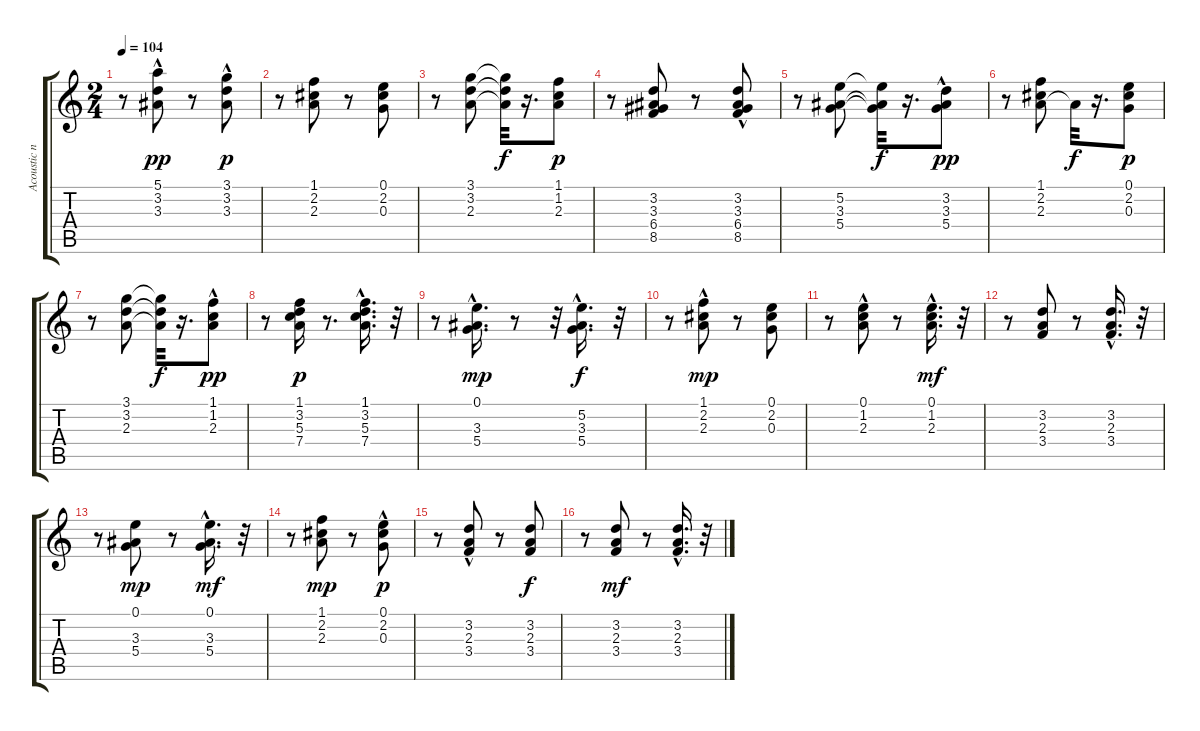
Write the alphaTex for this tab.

\track ("Acoustic nylon" "Acoustic n") {instrument acousticguitarnylon}
\staff {score tabs}
\tuning (E4 B3 G3 D3 A2 E2) {hide}
\ts (2 4)
\tempo 104
\clef g2
\ks c
r.8{dy p} (5.1 3.2 3.3{hac}).8{dy pp} r.8 (3.1{hac} 3.2 3.3{hac}).8{dy p} |
r.8 (1.1 2.2 2.3).8 r.8 (0.1 2.2 0.3).8 |
r.8 (3.1 3.2 2.3).8 (3.1{t} 3.2{t} 2.3{t}).32{dy f} r.16{d} (1.1 1.2 2.3).8{dy p} |
r.8 (3.2 3.3 6.4 8.5).8 r.8 (3.2 3.3 6.4{hac} 8.5{hac}).8 |
r.8 (5.2 3.3 5.4).8 (5.2{t} 3.3{t} 5.4{t}).32{dy f} r.16{d} (3.2 3.3{hac} 5.4).8{dy pp} |
r.8 (1.1 2.2 2.3).8 2.3{t}.32{dy f} r.16{d} (0.1 2.2 0.3).8{dy p} |
r.8 (3.1 3.2 2.3).8 (3.1{t} 3.2{t} 2.3{t}).32{dy f} r.16{d} (1.1{hac} 1.2{hac} 2.3).8{dy pp} |
r.8 (1.1 3.2 5.3 7.4).16{dy p} r.8{d} (1.1{hac} 3.2 5.3 7.4).16{d} r.32 |
r.8 (0.1{hac} 3.3{hac} 5.4{hac}).16{d dy mp} r.8 r.32 (5.2{hac} 3.3 5.4{hac}).16{d dy f} r.32 |
r.8 (1.1{hac} 2.2{hac} 2.3).8{dy mp} r.8 (0.1 2.2 0.3).8 |
r.8 (0.1 1.2 2.3{hac}).8 r.8 (0.1{hac} 1.2{hac} 2.3{hac}).16{d dy mf} r.32 |
r.8 (3.2 2.3 3.4).8 r.8 (3.2{hac} 2.3{hac} 3.4{hac}).16{d} r.32 |
r.8 (0.1 3.3 5.4).8{dy mp} r.8 (0.1{hac} 3.3{hac} 5.4{hac}).16{d dy mf} r.32 |
r.8 (1.1 2.2 2.3).8{dy mp} r.8 (0.1{hac} 2.2{hac} 0.3).8{dy p} |
r.8 (3.2 2.3{hac} 3.4).8 r.8 (3.2 2.3 3.4).8{dy f} |
r.8 (3.2 2.3 3.4).8{dy mf} r.8 (3.2{hac} 2.3{hac} 3.4{hac}).16{d} r.32
